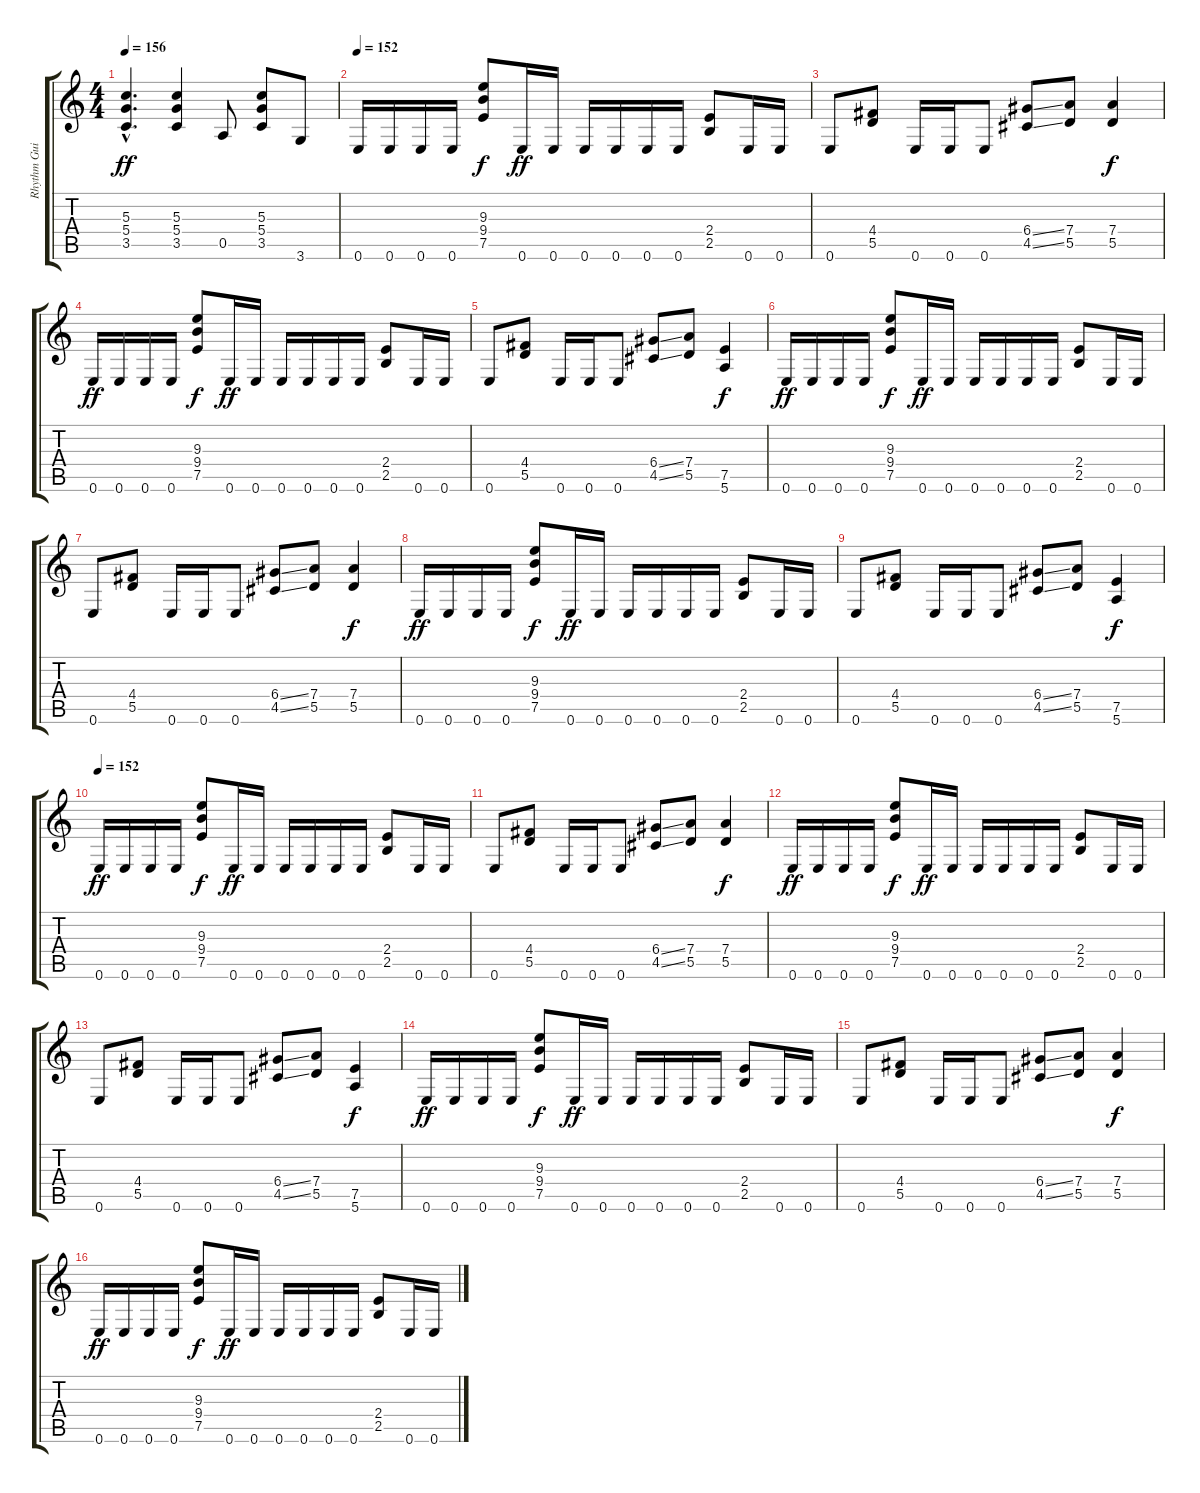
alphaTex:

\track ("Rhythm Guitar" "Rhythm Gui") {instrument distortionguitar}
\staff {score tabs}
\tuning (E4 B3 G3 D3 A2 E2) {hide}
\ts (4 4)
\tempo 156
\clef g2
\ks c
(5.3{hac} 5.4{hac} 3.5{hac}).4{d dy ff} (5.3 5.4 3.5).4 0.5.8 (5.3 5.4 3.5).8 3.6.8 |
\tempo 152
0.6.16 0.6.16 0.6.16 0.6.16 (9.3 9.4 7.5).8{dy f} 0.6.16{dy ff} 0.6.16 0.6.16 0.6.16 0.6.16 0.6.16 (2.4 2.5).8 0.6.16 0.6.16 |
0.6.8 (4.4 5.5).8 0.6.16 0.6.16 0.6.8 (6.4{ss} 4.5{ss}).8 (7.4 5.5).8 (7.4 5.5).4{dy f} |
0.6.16{dy ff} 0.6.16 0.6.16 0.6.16 (9.3 9.4 7.5).8{dy f} 0.6.16{dy ff} 0.6.16 0.6.16 0.6.16 0.6.16 0.6.16 (2.4 2.5).8 0.6.16 0.6.16 |
0.6.8 (4.4 5.5).8 0.6.16 0.6.16 0.6.8 (6.4{ss} 4.5{ss}).8 (7.4 5.5).8 (7.5 5.6).4{dy f} |
0.6.16{dy ff} 0.6.16 0.6.16 0.6.16 (9.3 9.4 7.5).8{dy f} 0.6.16{dy ff} 0.6.16 0.6.16 0.6.16 0.6.16 0.6.16 (2.4 2.5).8 0.6.16 0.6.16 |
0.6.8 (4.4 5.5).8 0.6.16 0.6.16 0.6.8 (6.4{ss} 4.5{ss}).8 (7.4 5.5).8 (7.4 5.5).4{dy f} |
0.6.16{dy ff} 0.6.16 0.6.16 0.6.16 (9.3 9.4 7.5).8{dy f} 0.6.16{dy ff} 0.6.16 0.6.16 0.6.16 0.6.16 0.6.16 (2.4 2.5).8 0.6.16 0.6.16 |
0.6.8 (4.4 5.5).8 0.6.16 0.6.16 0.6.8 (6.4{ss} 4.5{ss}).8 (7.4 5.5).8 (7.5 5.6).4{dy f} |
\tempo 152
0.6.16{dy ff} 0.6.16 0.6.16 0.6.16 (9.3 9.4 7.5).8{dy f} 0.6.16{dy ff} 0.6.16 0.6.16 0.6.16 0.6.16 0.6.16 (2.4 2.5).8 0.6.16 0.6.16 |
0.6.8 (4.4 5.5).8 0.6.16 0.6.16 0.6.8 (6.4{ss} 4.5{ss}).8 (7.4 5.5).8 (7.4 5.5).4{dy f} |
0.6.16{dy ff} 0.6.16 0.6.16 0.6.16 (9.3 9.4 7.5).8{dy f} 0.6.16{dy ff} 0.6.16 0.6.16 0.6.16 0.6.16 0.6.16 (2.4 2.5).8 0.6.16 0.6.16 |
0.6.8 (4.4 5.5).8 0.6.16 0.6.16 0.6.8 (6.4{ss} 4.5{ss}).8 (7.4 5.5).8 (7.5 5.6).4{dy f} |
0.6.16{dy ff} 0.6.16 0.6.16 0.6.16 (9.3 9.4 7.5).8{dy f} 0.6.16{dy ff} 0.6.16 0.6.16 0.6.16 0.6.16 0.6.16 (2.4 2.5).8 0.6.16 0.6.16 |
0.6.8 (4.4 5.5).8 0.6.16 0.6.16 0.6.8 (6.4{ss} 4.5{ss}).8 (7.4 5.5).8 (7.4 5.5).4{dy f} |
0.6.16{dy ff} 0.6.16 0.6.16 0.6.16 (9.3 9.4 7.5).8{dy f} 0.6.16{dy ff} 0.6.16 0.6.16 0.6.16 0.6.16 0.6.16 (2.4 2.5).8 0.6.16 0.6.16
